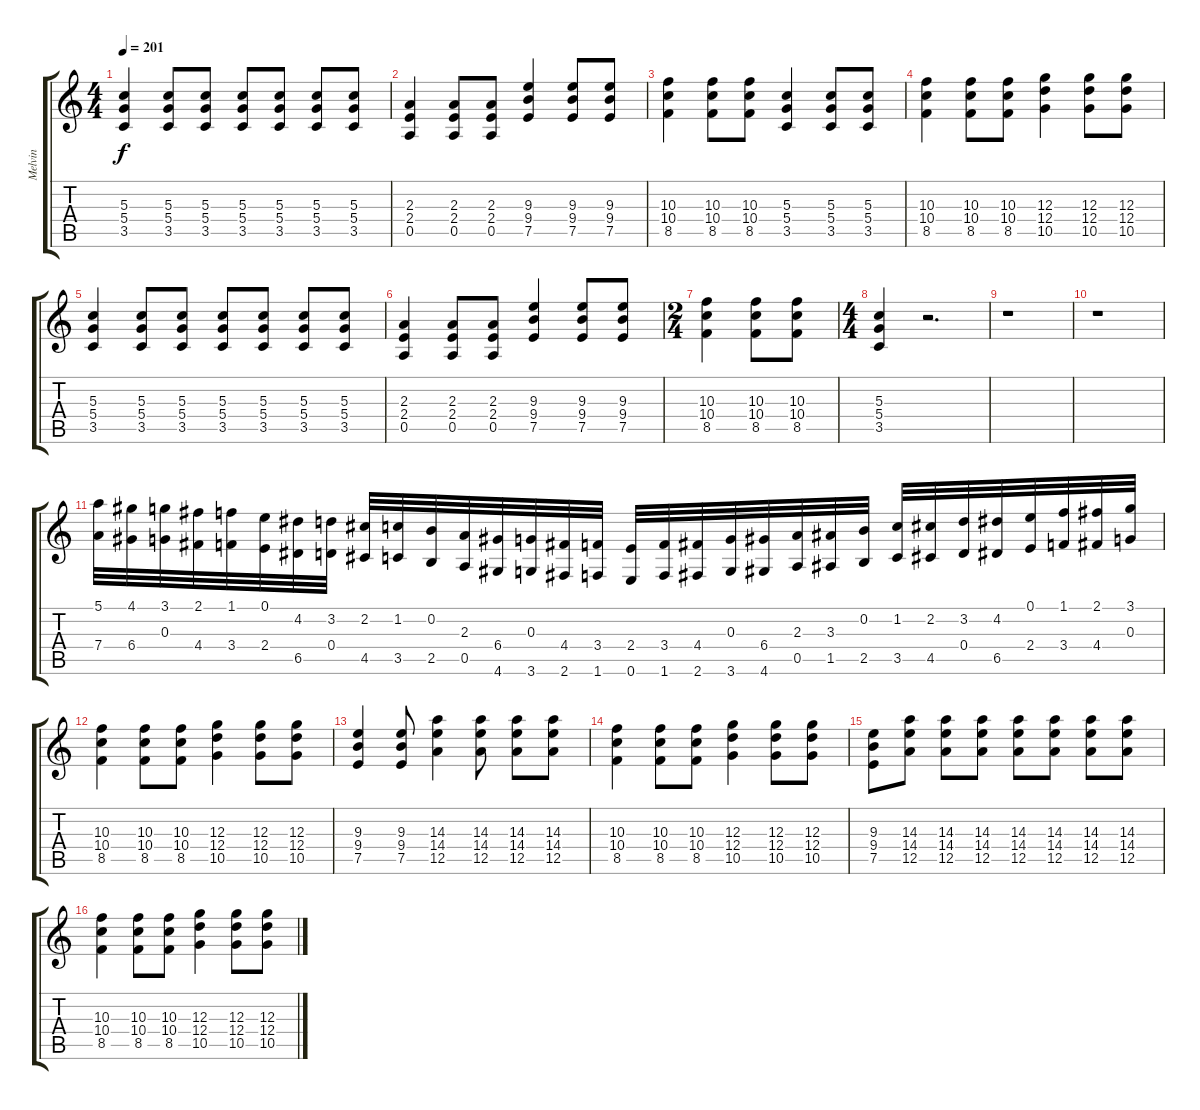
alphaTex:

\track ("Melvin" "Melvin") {instrument distortionguitar}
\staff {score tabs}
\tuning (E4 B3 G3 D3 A2 E2) {hide}
\ts (4 4)
\tempo 201
\clef g2
\ks c
(5.3 5.4 3.5).4{dy f} (5.3 5.4 3.5).8 (5.3 5.4 3.5).8 (5.3 5.4 3.5).8 (5.3 5.4 3.5).8 (5.3 5.4 3.5).8 (5.3 5.4 3.5).8 |
(2.3 2.4 0.5).4 (2.3 2.4 0.5).8 (2.3 2.4 0.5).8 (9.3 9.4 7.5).4 (9.3 9.4 7.5).8 (9.3 9.4 7.5).8 |
(10.3 10.4 8.5).4 (10.3 10.4 8.5).8 (10.3 10.4 8.5).8 (5.3 5.4 3.5).4 (5.3 5.4 3.5).8 (5.3 5.4 3.5).8 |
(10.3 10.4 8.5).4 (10.3 10.4 8.5).8 (10.3 10.4 8.5).8 (12.3 12.4 10.5).4 (12.3 12.4 10.5).8 (12.3 12.4 10.5).8 |
(5.3 5.4 3.5).4 (5.3 5.4 3.5).8 (5.3 5.4 3.5).8 (5.3 5.4 3.5).8 (5.3 5.4 3.5).8 (5.3 5.4 3.5).8 (5.3 5.4 3.5).8 |
(2.3 2.4 0.5).4 (2.3 2.4 0.5).8 (2.3 2.4 0.5).8 (9.3 9.4 7.5).4 (9.3 9.4 7.5).8 (9.3 9.4 7.5).8 |
\ts (2 4)
(10.3 10.4 8.5).4 (10.3 10.4 8.5).8 (10.3 10.4 8.5).8 |
\ts (4 4)
(5.3 5.4 3.5).4 r.2{d} |
r.1 |
r.1 |
(5.1 7.4).32 (4.1 6.4).32 (3.1 0.3).32 (2.1 4.4).32 (1.1 3.4).32 (0.1 2.4).32 (4.2 6.5).32 (3.2 0.4).32 (2.2 4.5).32 (1.2 3.5).32 (0.2 2.5).32 (2.3 0.5).32 (6.4 4.6).32 (0.3 3.6).32 (4.4 2.6).32 (3.4 1.6).32 (2.4 0.6).32 (3.4 1.6).32 (4.4 2.6).32 (0.3 3.6).32 (6.4 4.6).32 (2.3 0.5).32 (3.3 1.5).32 (0.2 2.5).32 (1.2 3.5).32 (2.2 4.5).32 (3.2 0.4).32 (4.2 6.5).32 (0.1 2.4).32 (1.1 3.4).32 (2.1 4.4).32 (3.1 0.3).32 |
(10.3 10.4 8.5).4 (10.3 10.4 8.5).8 (10.3 10.4 8.5).8 (12.3 12.4 10.5).4 (12.3 12.4 10.5).8 (12.3 12.4 10.5).8 |
(9.3 9.4 7.5).4 (9.3 9.4 7.5).8 (14.3 14.4 12.5).4 (14.3 14.4 12.5).8 (14.3 14.4 12.5).8 (14.3 14.4 12.5).8 |
(10.3 10.4 8.5).4 (10.3 10.4 8.5).8 (10.3 10.4 8.5).8 (12.3 12.4 10.5).4 (12.3 12.4 10.5).8 (12.3 12.4 10.5).8 |
(9.3 9.4 7.5).8 (14.3 14.4 12.5).8 (14.3 14.4 12.5).8 (14.3 14.4 12.5).8 (14.3 14.4 12.5).8 (14.3 14.4 12.5).8 (14.3 14.4 12.5).8 (14.3 14.4 12.5).8 |
(10.3 10.4 8.5).4 (10.3 10.4 8.5).8 (10.3 10.4 8.5).8 (12.3 12.4 10.5).4 (12.3 12.4 10.5).8 (12.3 12.4 10.5).8
